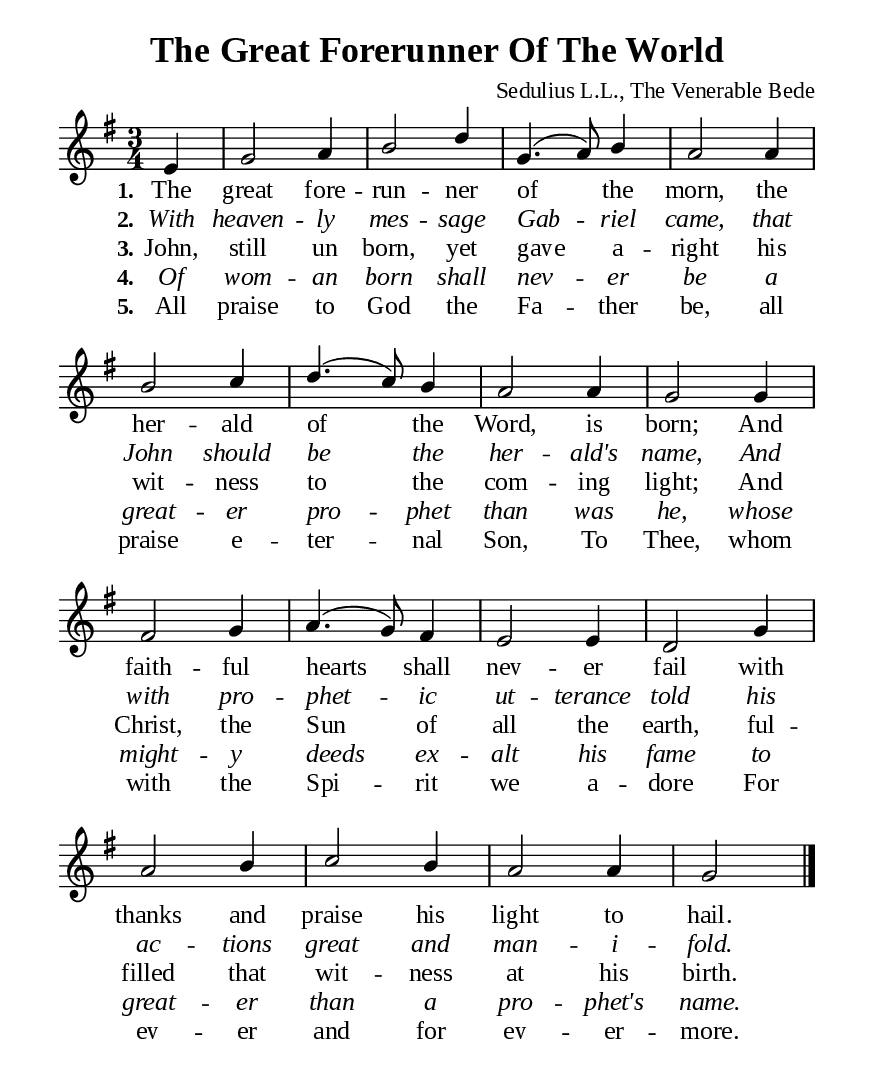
\version "2.18.2"

\header {
  title = "The Great Forerunner Of The World"
  composer = "Sedulius L.L., The Venerable Bede"
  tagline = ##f
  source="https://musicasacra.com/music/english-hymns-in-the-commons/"
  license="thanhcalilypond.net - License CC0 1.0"
}

global= {
  \key g \major
  \time 3/4
  \override Score.BarNumber.break-visibility = ##(#f #f #f)
  \override Lyrics.LyricSpace.minimum-distance = #3.0
}

\paper {
  #(set-paper-size "a5")
  top-margin = 10\mm
  bottom-marign = 10\mm
  left-margin = 10\mm
  right-margin = 10\mm
  indent = #0
  #(define fonts
	 (make-pango-font-tree "Liberation Serif"
	 		       "Liberation Serif"
			       "Liberation Serif"
			       (/ 20 20)))
  system-system-spacing = #'((basic-distance . 3) (padding . 3))
}

printItalic = \with {
  \override LyricText.font-shape = #'italic
}

% Verse music
musicVerseSoprano = \relative c' {
                    \partial 4 e4 |
  %{	01	%} g2 a4 |
  %{	02	%} b2 d4 |
  %{	03	%} g,4. (a8) b4 |
  %{	04	%} a2 a4 |
  %{	05	%} b2 c4 |
  %{	06	%} d4. (c8) b4 |
  %{	07	%} a2 a4 |
  %{	08	%} g2 g4 |
  %{	09	%} fis2 g4 |
  %{	10	%} a4. (g8) fis4 |
  %{	11	%} e2 e4 |
  %{	12	%} d2 g4 |
  %{	13	%} a2 b4 |
  %{	14	%} c2 b4 |
  %{	15	%} a2 a4 |
  %{	16	%} g2 \bar "|."
}

% Verse lyrics
verseOne = \lyricmode {
  \set stanza = #"1."
  The great fore -- run -- ner of the morn, the her -- ald of the Word, is born;
  And faith -- ful hearts shall nev -- er fail with thanks and praise his light to hail.
}

verseTwo = \lyricmode {
  \set stanza = #"2."
  With heaven -- ly mes -- sage Gab -- riel came,
  that John should be the her -- ald's name,
  And with pro -- phet -- ic ut -- terance told his ac -- tions great and man -- i -- fold.
}

verseThree = \lyricmode {
  \set stanza = #"3."
  John, still un born, yet gave a -- right his wit -- ness to the com -- ing light;
  And Christ, the Sun of all the earth, ful -- filled that wit -- ness at his birth.
}

verseFour = \lyricmode {
  \set stanza = #"4."
  Of wom -- an born shall nev -- er be a great -- er pro -- phet than was he,
  whose might -- y deeds ex -- alt his fame to great -- er than a pro -- phet's name.
}

verseFive = \lyricmode {
  \set stanza = #"5."
  All praise to God the Fa -- ther be, all praise e -- ter -- nal Son,
  To Thee, whom with the Spi -- rit we a -- dore
  For ev -- er and for ev -- er -- more.
}

% Layout
\score {
    \new ChoirStaff <<
      \new Staff <<
        \clef "treble"
        \new Voice = "sopranos" { \global \stemUp \slurUp \musicVerseSoprano }
      >>
      \new Lyrics \lyricsto sopranos \verseOne
      \new Lyrics \printItalic \lyricsto sopranos \verseTwo
      \new Lyrics \lyricsto sopranos \verseThree
      \new Lyrics \printItalic \lyricsto sopranos \verseFour
      \new Lyrics \lyricsto sopranos \verseFive
    >>
}
